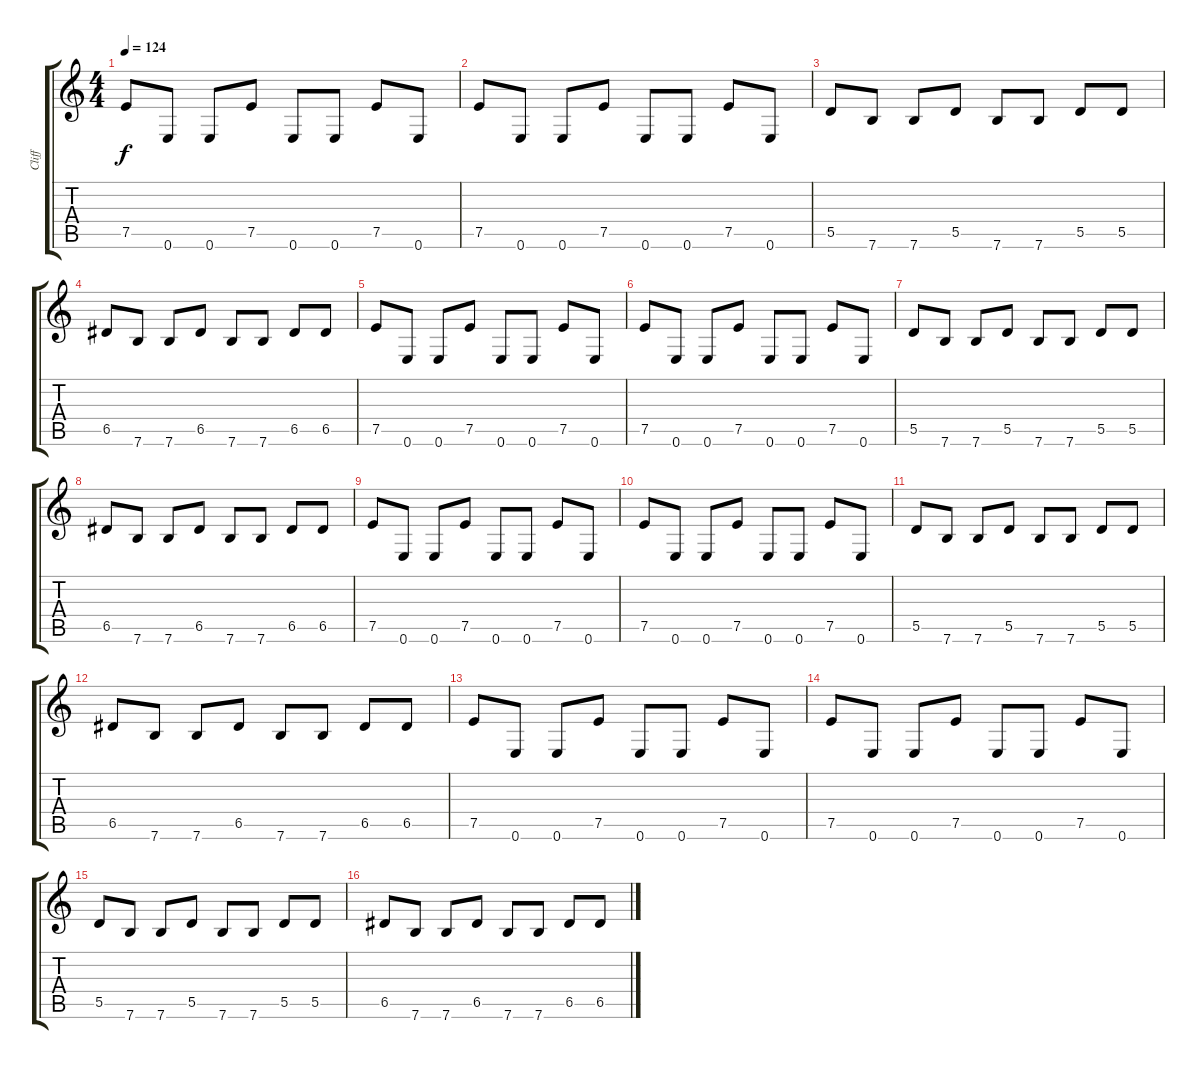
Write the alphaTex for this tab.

\track ("Cliff" "Cliff") {instrument electricbassfinger}
\staff {score tabs}
\tuning (E4 B3 G3 D3 A2 E2) {hide}
\ts (4 4)
\tempo 124
\clef g2
\ks c
7.5.8{dy f} 0.6.8 0.6.8 7.5.8 0.6.8 0.6.8 7.5.8 0.6.8 |
7.5.8 0.6.8 0.6.8 7.5.8 0.6.8 0.6.8 7.5.8 0.6.8 |
5.5.8 7.6.8 7.6.8 5.5.8 7.6.8 7.6.8 5.5.8 5.5.8 |
6.5.8 7.6.8 7.6.8 6.5.8 7.6.8 7.6.8 6.5.8 6.5.8 |
7.5.8 0.6.8 0.6.8 7.5.8 0.6.8 0.6.8 7.5.8 0.6.8 |
7.5.8 0.6.8 0.6.8 7.5.8 0.6.8 0.6.8 7.5.8 0.6.8 |
5.5.8 7.6.8 7.6.8 5.5.8 7.6.8 7.6.8 5.5.8 5.5.8 |
6.5.8 7.6.8 7.6.8 6.5.8 7.6.8 7.6.8 6.5.8 6.5.8 |
7.5.8 0.6.8 0.6.8 7.5.8 0.6.8 0.6.8 7.5.8 0.6.8 |
7.5.8 0.6.8 0.6.8 7.5.8 0.6.8 0.6.8 7.5.8 0.6.8 |
5.5.8 7.6.8 7.6.8 5.5.8 7.6.8 7.6.8 5.5.8 5.5.8 |
6.5.8 7.6.8 7.6.8 6.5.8 7.6.8 7.6.8 6.5.8 6.5.8 |
7.5.8 0.6.8 0.6.8 7.5.8 0.6.8 0.6.8 7.5.8 0.6.8 |
7.5.8 0.6.8 0.6.8 7.5.8 0.6.8 0.6.8 7.5.8 0.6.8 |
5.5.8 7.6.8 7.6.8 5.5.8 7.6.8 7.6.8 5.5.8 5.5.8 |
6.5.8 7.6.8 7.6.8 6.5.8 7.6.8 7.6.8 6.5.8 6.5.8
